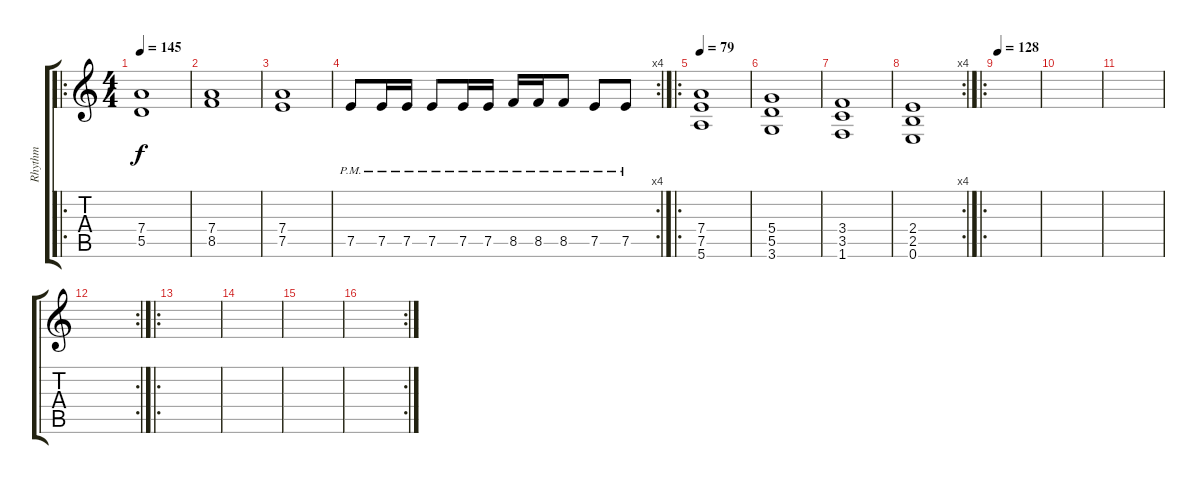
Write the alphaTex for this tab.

\track ("Rhythm" "Rhythm") {instrument distortionguitar}
\staff {score tabs}
\tuning (E4 B3 G3 D3 A2 E2) {hide}
\ro
\ts (4 4)
\tempo 145
\clef g2
\ks c
(7.4 5.5).1{dy f} |
(7.4 8.5).1 |
(7.4 7.5).1 |
\rc 4
7.5{pm}.8 7.5{pm}.16 7.5{pm}.16 7.5{pm}.8 7.5{pm}.16 7.5{pm}.16 8.5{pm}.16 8.5{pm}.16 8.5{pm}.8 7.5{pm}.8 7.5{pm}.8 |
\ro
\tempo 79
(7.4 7.5 5.6).1 |
(5.4 5.5 3.6).1 |
(3.4 3.5 1.6).1 |
\rc 4
(2.4 2.5 0.6).1 |
\ro
\tempo 128
|
|
|
\rc 2
|
\ro
|
|
|
\rc 2
